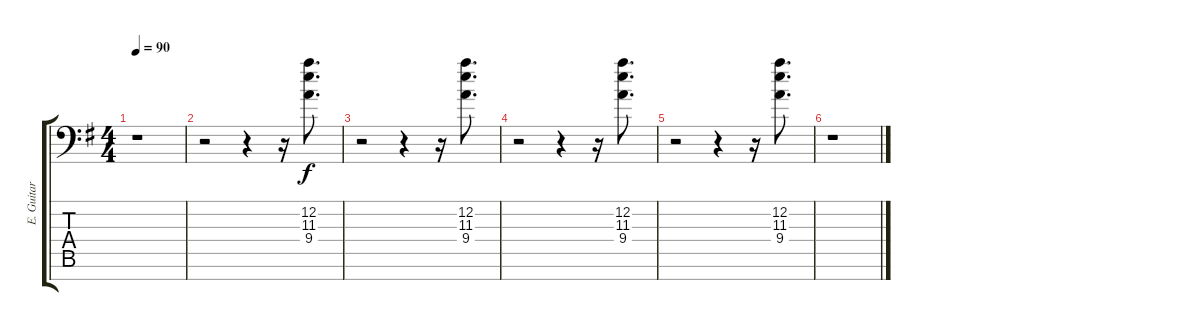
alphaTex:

\track ("E. Guitar IV" "E. Guitar ") {instrument overdrivenguitar}
\staff {score tabs}
\tuning (D4 A3 F3 C3 G2 D2 A1) {hide}
\ts (4 4)
\tempo 90
\clef f4
\ks g
r.1{dy f} |
r.2 r.4 r.16 (12.2 11.3 9.4).8{d} |
r.2 r.4 r.16 (12.2 11.3 9.4).8{d} |
r.2 r.4 r.16 (12.2 11.3 9.4).8{d} |
r.2 r.4 r.16 (12.2 11.3 9.4).8{d} |
r.1
